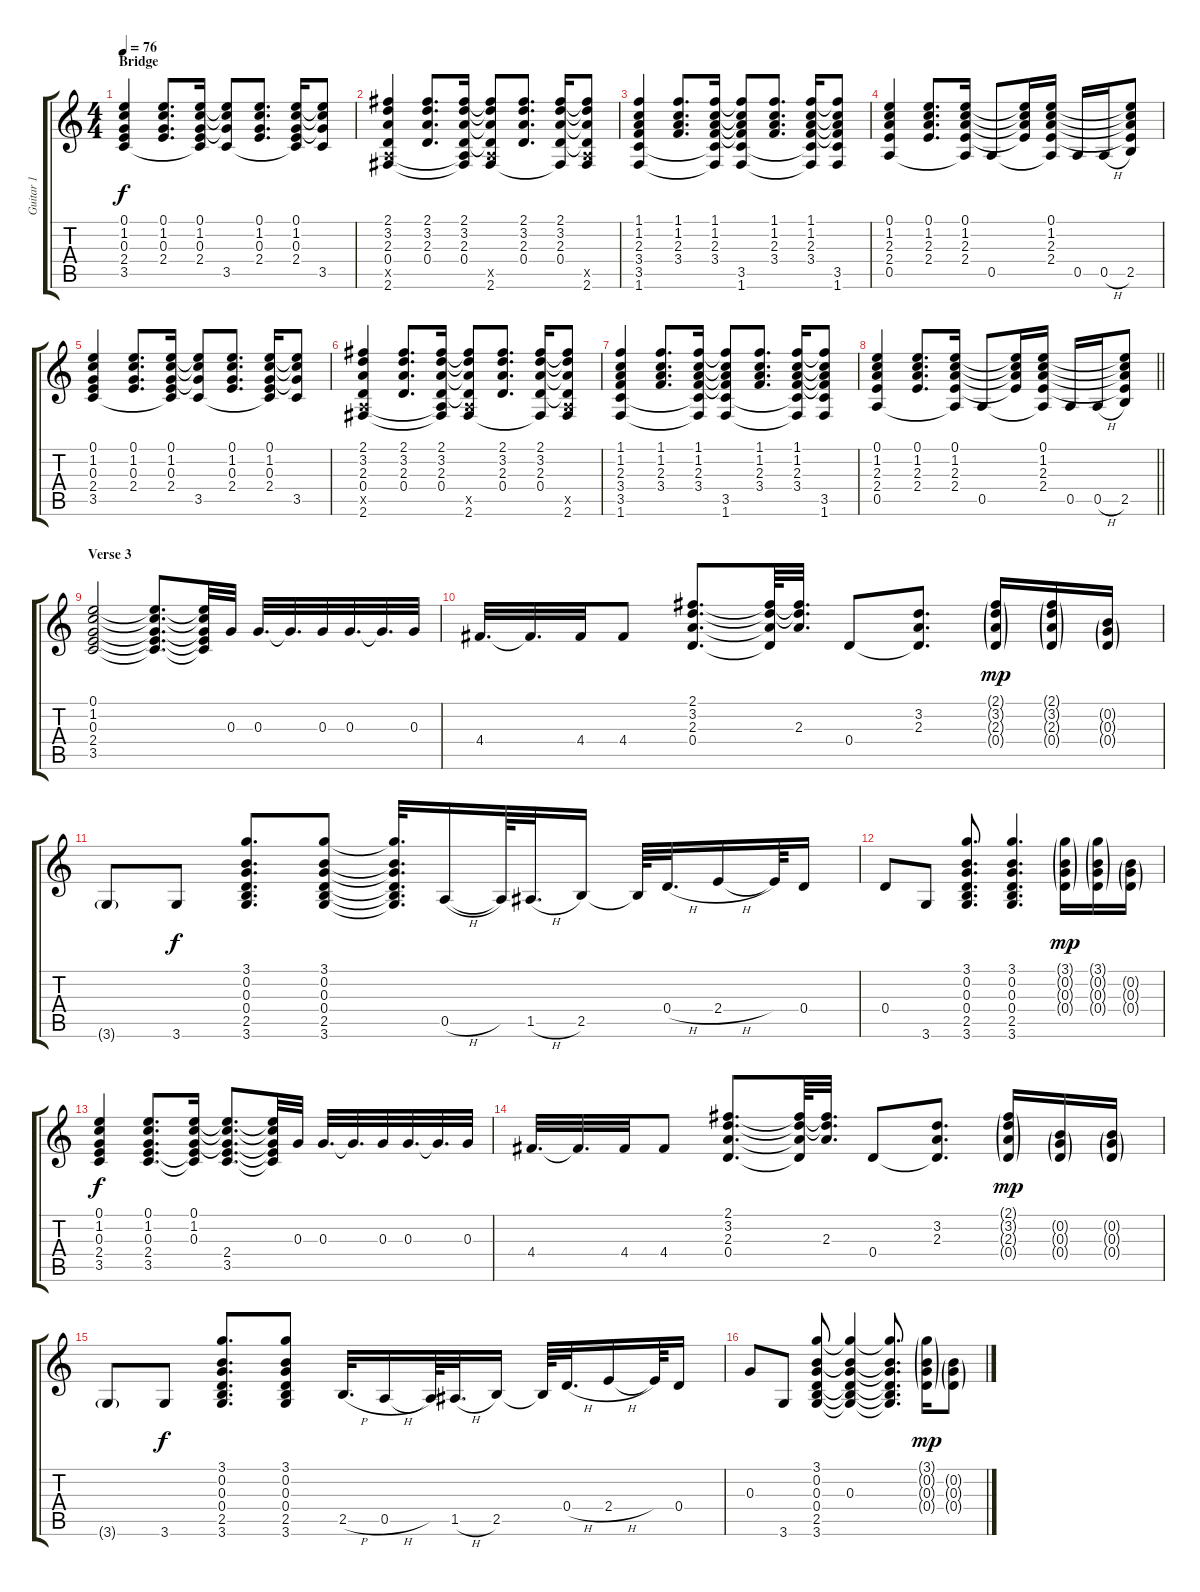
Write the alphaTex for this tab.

\track ("Guitar 1" "Guitar 1") {instrument electricguitarclean}
\staff {score tabs}
\tuning (E4 B3 G3 D3 A2 E2) {hide}
\ts (4 4)
\section ("" "Bridge")
\tempo 76
\clef g2
\ks aminor
(0.1 1.2 0.3 2.4 3.5).4{dy f} (0.1 1.2 0.3 2.4).8{d} (0.1 1.2 0.3 2.4 3.5{t}).16 (0.1{t} 1.2{t} 0.3{t} 3.5).8 (0.1 1.2 0.3 2.4).8{d} (0.1 1.2 0.3 2.4 3.5{t}).16 (0.1{t} 1.2{t} 0.3{t} 3.5).8 |
(2.1 3.2 2.3 0.4 0.5{x} 2.6).4 (2.1 3.2 2.3 0.4).8{d} (2.1 3.2 2.3 0.4 0.5{t} 2.6{t}).16 (2.1{t} 3.2{t} 2.3{t} 0.4{t} 0.5{x} 2.6).8 (2.1 3.2 2.3 0.4).8{d} (2.1 3.2 2.3 0.4 2.6{t}).16 (2.1{t} 3.2{t} 2.3{t} 0.4{t} 0.5{x} 2.6).8 |
(1.1 1.2 2.3 3.4 3.5 1.6).4 (1.1 1.2 2.3 3.4).8{d} (1.1 1.2 2.3 3.4 3.5{t} 1.6{t}).16 (1.1{t} 1.2{t} 2.3{t} 3.4{t} 3.5 1.6).8 (1.1 1.2 2.3 3.4).8{d} (1.1 1.2 2.3 3.4 3.5{t} 1.6{t}).16 (1.1{t} 1.2{t} 2.3{t} 3.4{t} 3.5 1.6).8 |
(0.1 1.2 2.3 2.4 0.5).4 (0.1 1.2 2.3 2.4).8{d} (0.1 1.2 2.3 2.4 0.5{t}).16 0.5.8 (0.1{t} 1.2{t} 2.3{t} 2.4{t}).16 (0.1 1.2 2.3 2.4 0.5{t}).16 0.5.16 0.5{h}.16 (0.1{t} 1.2{t} 2.3{t} 2.4{t} 2.5).8 |
(0.1 1.2 0.3 2.4 3.5).4 (0.1 1.2 0.3 2.4).8{d} (0.1 1.2 0.3 2.4 3.5{t}).16 (0.1{t} 1.2{t} 0.3{t} 3.5).8 (0.1 1.2 0.3 2.4).8{d} (0.1 1.2 0.3 2.4 3.5{t}).16 (0.1{t} 1.2{t} 0.3{t} 3.5).8 |
(2.1 3.2 2.3 0.4 0.5{x} 2.6).4 (2.1 3.2 2.3 0.4).8{d} (2.1 3.2 2.3 0.4 0.5{t} 2.6{t}).16 (2.1{t} 3.2{t} 2.3{t} 0.4{t} 0.5{x} 2.6).8 (2.1 3.2 2.3 0.4).8{d} (2.1 3.2 2.3 0.4 2.6{t}).16 (2.1{t} 3.2{t} 2.3{t} 0.4{t} 0.5{x} 2.6).8 |
(1.1 1.2 2.3 3.4 3.5 1.6).4 (1.1 1.2 2.3 3.4).8{d} (1.1 1.2 2.3 3.4 3.5{t} 1.6{t}).16 (1.1{t} 1.2{t} 2.3{t} 3.4{t} 3.5 1.6).8 (1.1 1.2 2.3 3.4).8{d} (1.1 1.2 2.3 3.4 3.5{t} 1.6{t}).16 (1.1{t} 1.2{t} 2.3{t} 3.4{t} 3.5 1.6).8 |
\barLineRight lightlight
(0.1 1.2 2.3 2.4 0.5).4 (0.1 1.2 2.3 2.4).8{d} (0.1 1.2 2.3 2.4 0.5{t}).16 0.5.8 (0.1{t} 1.2{t} 2.3{t} 2.4{t}).16 (0.1 1.2 2.3 2.4 0.5{t}).16 0.5.16 0.5{h}.16 (0.1{t} 1.2{t} 2.3{t} 2.4{t} 2.5).8 |
\section ("" "Verse 3")
(0.1 1.2 0.3 2.4 3.5).2 (0.1{t} 1.2{t} 0.3{t} 2.4{t} 3.5{t}).8{d} (0.1{t} 1.2{t} 0.3{t} 2.4{t} 3.5{t}).32 0.3.32 0.3.32{d} 0.3{t}.32{d} 0.3.32 0.3.32{d} 0.3{t}.32{d} 0.3.32 |
4.4.32{d} 4.4{t}.32{d} 4.4.32 4.4.8 (2.1 3.2 2.3 0.4).8{d} (2.1{t} 3.2{t} 2.3{t} 0.4{t}).64 (2.1{t} 3.2{t} 2.3).32{d} 0.4.8 (3.2 2.3 0.4{t}).8{d} (2.1{g} 3.2{g} 2.3{g} 0.4{g}).16{dy mp} (2.1{g} 3.2{g} 2.3{g} 0.4{g}).16 (0.2{g} 0.3{g} 0.4{g}).16 |
3.6{g}.8 3.6.8{dy f} (3.1 0.2 0.3 0.4 2.5 3.6).8{d} (3.1 0.2 0.3 0.4 2.5 3.6).8 (3.1{t} 0.2{t} 0.3{t} 0.4{t} 2.5{t} 3.6{t}).32{d} 0.5{h}.16 0.5{t}.64 1.5{h}.32{d} 2.5.16 2.5{t}.64 0.4{h}.32{d} 2.4{h}.16 2.4{t}.64 0.4.16 |
0.4.8 3.6.8 (3.1 0.2 0.3 0.4 2.5 3.6).8{d} (3.1 0.2 0.3 0.4 2.5 3.6).4{d} (3.1{g} 0.2{g} 0.3{g} 0.4{g}).16{dy mp} (3.1{g} 0.2{g} 0.3{g} 0.4{g}).16 (0.2{g} 0.3{g} 0.4{g}).16 |
(0.1 1.2 0.3 2.4 3.5).4{dy f} (0.1 1.2 0.3 2.4 3.5).8{d} (0.1 1.2 0.3 2.4{t} 3.5{t}).16 (0.1{t} 1.2{t} 0.3{t} 2.4 3.5).8{d} (0.1{t} 1.2{t} 0.3{t} 2.4{t} 3.5{t}).32 0.3.32 0.3.32{d} 0.3{t}.32{d} 0.3.32 0.3.32{d} 0.3{t}.32{d} 0.3.32 |
4.4.32{d} 4.4{t}.32{d} 4.4.32 4.4.8 (2.1 3.2 2.3 0.4).8{d} (2.1{t} 3.2{t} 2.3{t} 0.4{t}).64 (2.1{t} 3.2{t} 2.3).32{d} 0.4.8 (3.2 2.3 0.4{t}).8{d} (2.1{g} 3.2{g} 2.3{g} 0.4{g}).16{dy mp} (0.2{g} 0.3{g} 0.4{g}).16 (0.2{g} 0.3{g} 0.4{g}).16 |
3.6{g}.8 3.6.8{dy f} (3.1 0.2 0.3 0.4 2.5 3.6).8{d} (3.1 0.2 0.3 0.4 2.5 3.6).8 2.5{h}.32{d} 0.5{h}.16 0.5{t}.64 1.5{h}.32{d} 2.5.16 2.5{t}.64 0.4{h}.32{d} 2.4{h}.16 2.4{t}.64 0.4.16 |
0.3.8 3.6.8 (3.1 0.2 0.3 0.4 2.5 3.6).8 (3.1{t} 0.2{t} 0.3 0.4{t} 2.5{t} 3.6{t}).4 (3.1{t} 0.2{t} 0.3{t} 0.4{t} 2.5{t} 3.6{t}).8{d} (3.1{g} 0.2{g} 0.3{g} 0.4{g}).16{dy mp} (0.2{g} 0.3{g} 0.4{g}).8
